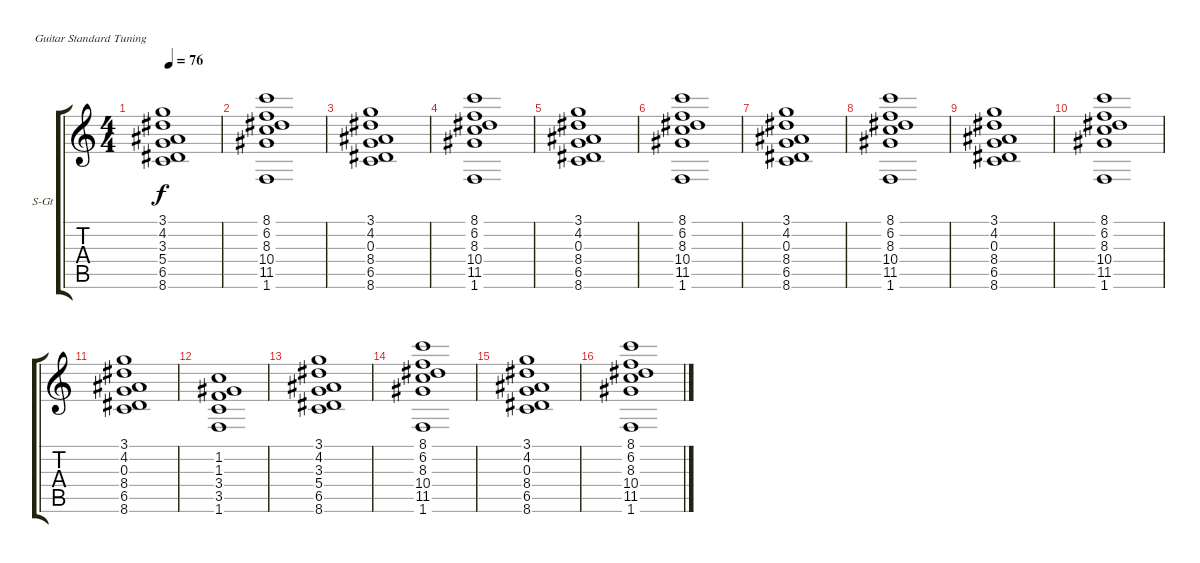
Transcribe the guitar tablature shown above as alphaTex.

\bracketExtendMode groupsimilarinstruments
\firstSystemTrackNameOrientation horizontal
\otherSystemsTrackNameOrientation horizontal
\track ("Synth" "S-Gt") {instrument stringensemble1}
\staff {score tabs}
\tuning (E4 B3 G3 D3 A2 E2)
\displaytranspose 12
\ts (4 4)
\tempo 76
\clef g2
\ks c
(3.1 4.2 3.3 5.4 6.5 8.6).1{dy f} |
(8.1 6.2 8.3 10.4 11.5 1.6).1 |
(3.1 4.2 0.3 8.4 6.5 8.6).1 |
(8.1 6.2 8.3 10.4 11.5 1.6).1 |
(3.1 4.2 0.3 8.4 6.5 8.6).1 |
(8.1 6.2 8.3 10.4 11.5 1.6).1 |
(3.1 4.2 0.3 8.4 6.5 8.6).1 |
(8.1 6.2 8.3 10.4 11.5 1.6).1 |
(3.1 4.2 0.3 8.4 6.5 8.6).1 |
(8.1 6.2 8.3 10.4 11.5 1.6).1 |
(3.1 4.2 0.3 8.4 6.5 8.6).1 |
(1.2 1.3 3.4 3.5 1.6).1 |
(3.1 4.2 3.3 5.4 6.5 8.6).1 |
(8.1 6.2 8.3 10.4 11.5 1.6).1 |
(3.1 4.2 0.3 8.4 6.5 8.6).1 |
(8.1 6.2 8.3 10.4 11.5 1.6).1
